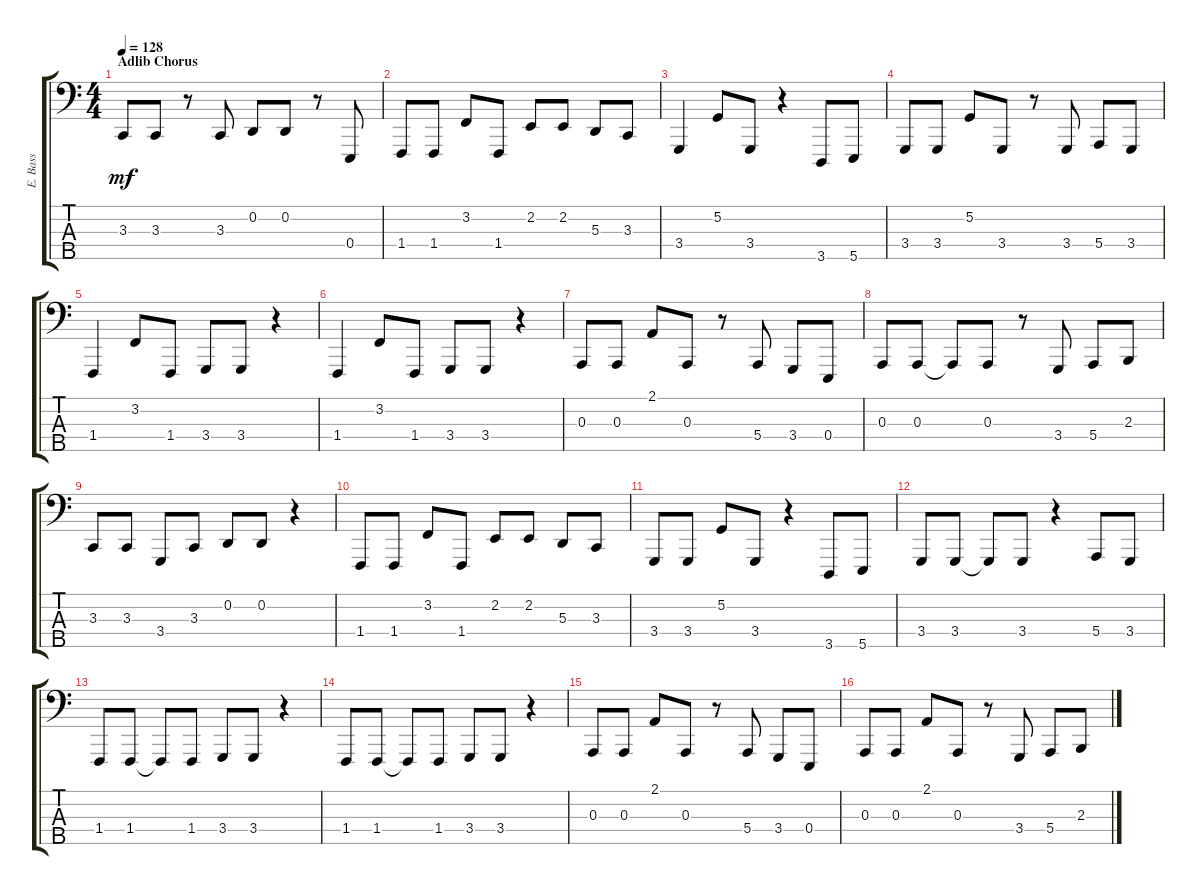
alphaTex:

\track ("E. Bass" "E. Bass") {instrument brightacousticpiano}
\staff {score tabs}
\tuning (G2 D2 A1 E1 B0) {hide}
\ts (4 4)
\section ("" "Adlib Chorus")
\tempo 128
\clef f4
\ks c
3.3.8{dy mf} 3.3.8 r.8 3.3.8 0.2.8 0.2.8 r.8 0.4.8 |
1.4.8 1.4.8 3.2.8 1.4.8 2.2.8 2.2.8 5.3.8 3.3.8 |
3.4.4 5.2.8 3.4.8 r.4 3.5.8 5.5.8 |
3.4.8 3.4.8 5.2.8 3.4.8 r.8 3.4.8 5.4.8 3.4.8 |
1.4.4 3.2.8 1.4.8 3.4.8 3.4.8 r.4 |
1.4.4 3.2.8 1.4.8 3.4.8 3.4.8 r.4 |
0.3.8 0.3.8 2.1.8 0.3.8 r.8 5.4.8 3.4.8 0.4.8 |
0.3.8 0.3.8 0.3{t}.8 0.3.8 r.8 3.4.8 5.4.8 2.3.8 |
3.3.8 3.3.8 3.4.8 3.3.8 0.2.8 0.2.8 r.4 |
1.4.8 1.4.8 3.2.8 1.4.8 2.2.8 2.2.8 5.3.8 3.3.8 |
3.4.8 3.4.8 5.2.8 3.4.8 r.4 3.5.8 5.5.8 |
3.4.8 3.4.8 3.4{t}.8 3.4.8 r.4 5.4.8 3.4.8 |
1.4.8 1.4.8 1.4{t}.8 1.4.8 3.4.8 3.4.8 r.4 |
1.4.8 1.4.8 1.4{t}.8 1.4.8 3.4.8 3.4.8 r.4 |
0.3.8 0.3.8 2.1.8 0.3.8 r.8 5.4.8 3.4.8 0.4.8 |
0.3.8 0.3.8 2.1.8 0.3.8 r.8 3.4.8 5.4.8 2.3.8
